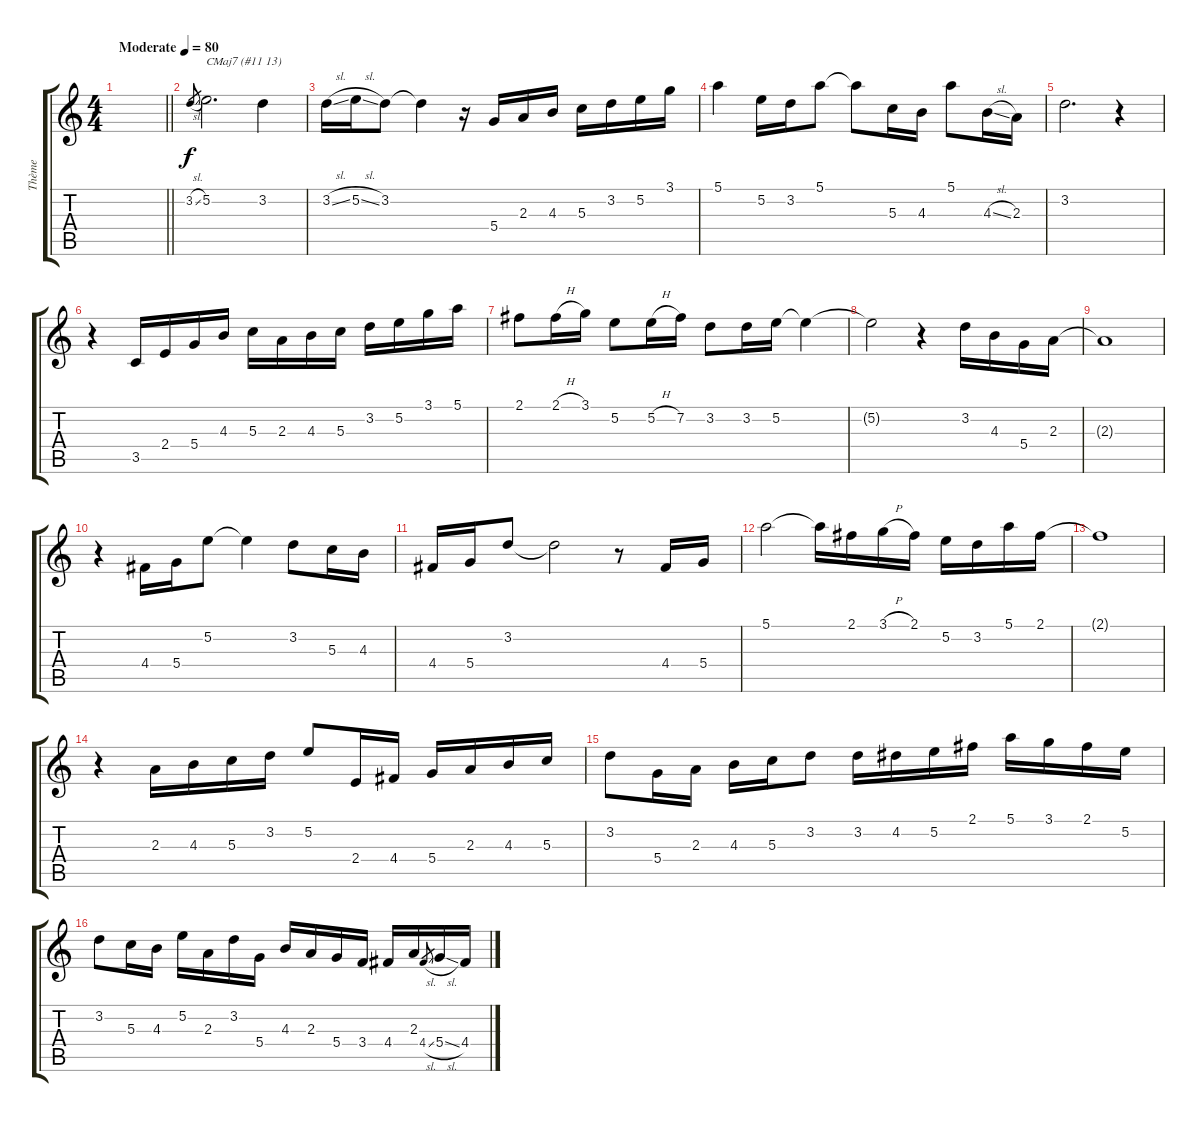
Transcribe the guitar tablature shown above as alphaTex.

\track ("Thème" "Thème") {instrument acousticguitarsteel}
\staff {score tabs}
\tuning (E4 B3 G3 D3 A2 E2) {hide}
\ts (4 4)
\tempo (80 "Moderate")
\clef g2
\barLineRight lightlight
\ks c
|
3.2{sl}.8{gr} 5.2.2{d txt "CMaj7 (#11 13)"} 3.2.4 |
3.2{sl}.16 5.2{sl}.16 3.2.8 3.2{t}.4 r.16 5.4.16 2.3.16 4.3.16 5.3.16 3.2.16 5.2.16 3.1.16 |
5.1.4 5.2.16 3.2.16 5.1.8 5.1{t}.8 5.3.16 4.3.16 5.1.8 4.3{sl}.16 2.3.16 |
3.2.2{d} r.4 |
r.4 3.5.16 2.4.16 5.4.16 4.3.16 5.3.16 2.3.16 4.3.16 5.3.16 3.2.16 5.2.16 3.1.16 5.1.16 |
2.1.8 2.1{h}.16 3.1.16 5.2.8 5.2{h}.16 7.2.16 3.2.8 3.2.16 5.2.16 5.2{t}.4 |
5.2{t}.2 r.4 3.2.16 4.3.16 5.4.16 2.3.16 |
2.3{t}.1 |
r.4 4.4.16 5.4.16 5.2.8 5.2{t}.4 3.2.8 5.3.16 4.3.16 |
4.4.16 5.4.16 3.2.8 3.2{t}.2 r.8 4.4.16 5.4.16 |
5.1.2 5.1{t}.16 2.1.16 3.1{h}.16 2.1.16 5.2.16 3.2.16 5.1.16 2.1.16 |
2.1{t}.1 |
r.4 2.3.16 4.3.16 5.3.16 3.2.16 5.2.8 2.4.16 4.4.16 5.4.16 2.3.16 4.3.16 5.3.16 |
3.2.8 5.4.16 2.3.16 4.3.16 5.3.16 3.2.8 3.2.16 4.2.16 5.2.16 2.1.16 5.1.16 3.1.16 2.1.16 5.2.16 |
3.2.8 5.3.16 4.3.16 5.2.16 2.3.16 3.2.16 5.4.16 4.3.16 2.3.16 5.4.16 3.4.16 4.4.16 2.3.16 4.4{sl}.8{gr} 5.4{sl}.16 4.4.16
